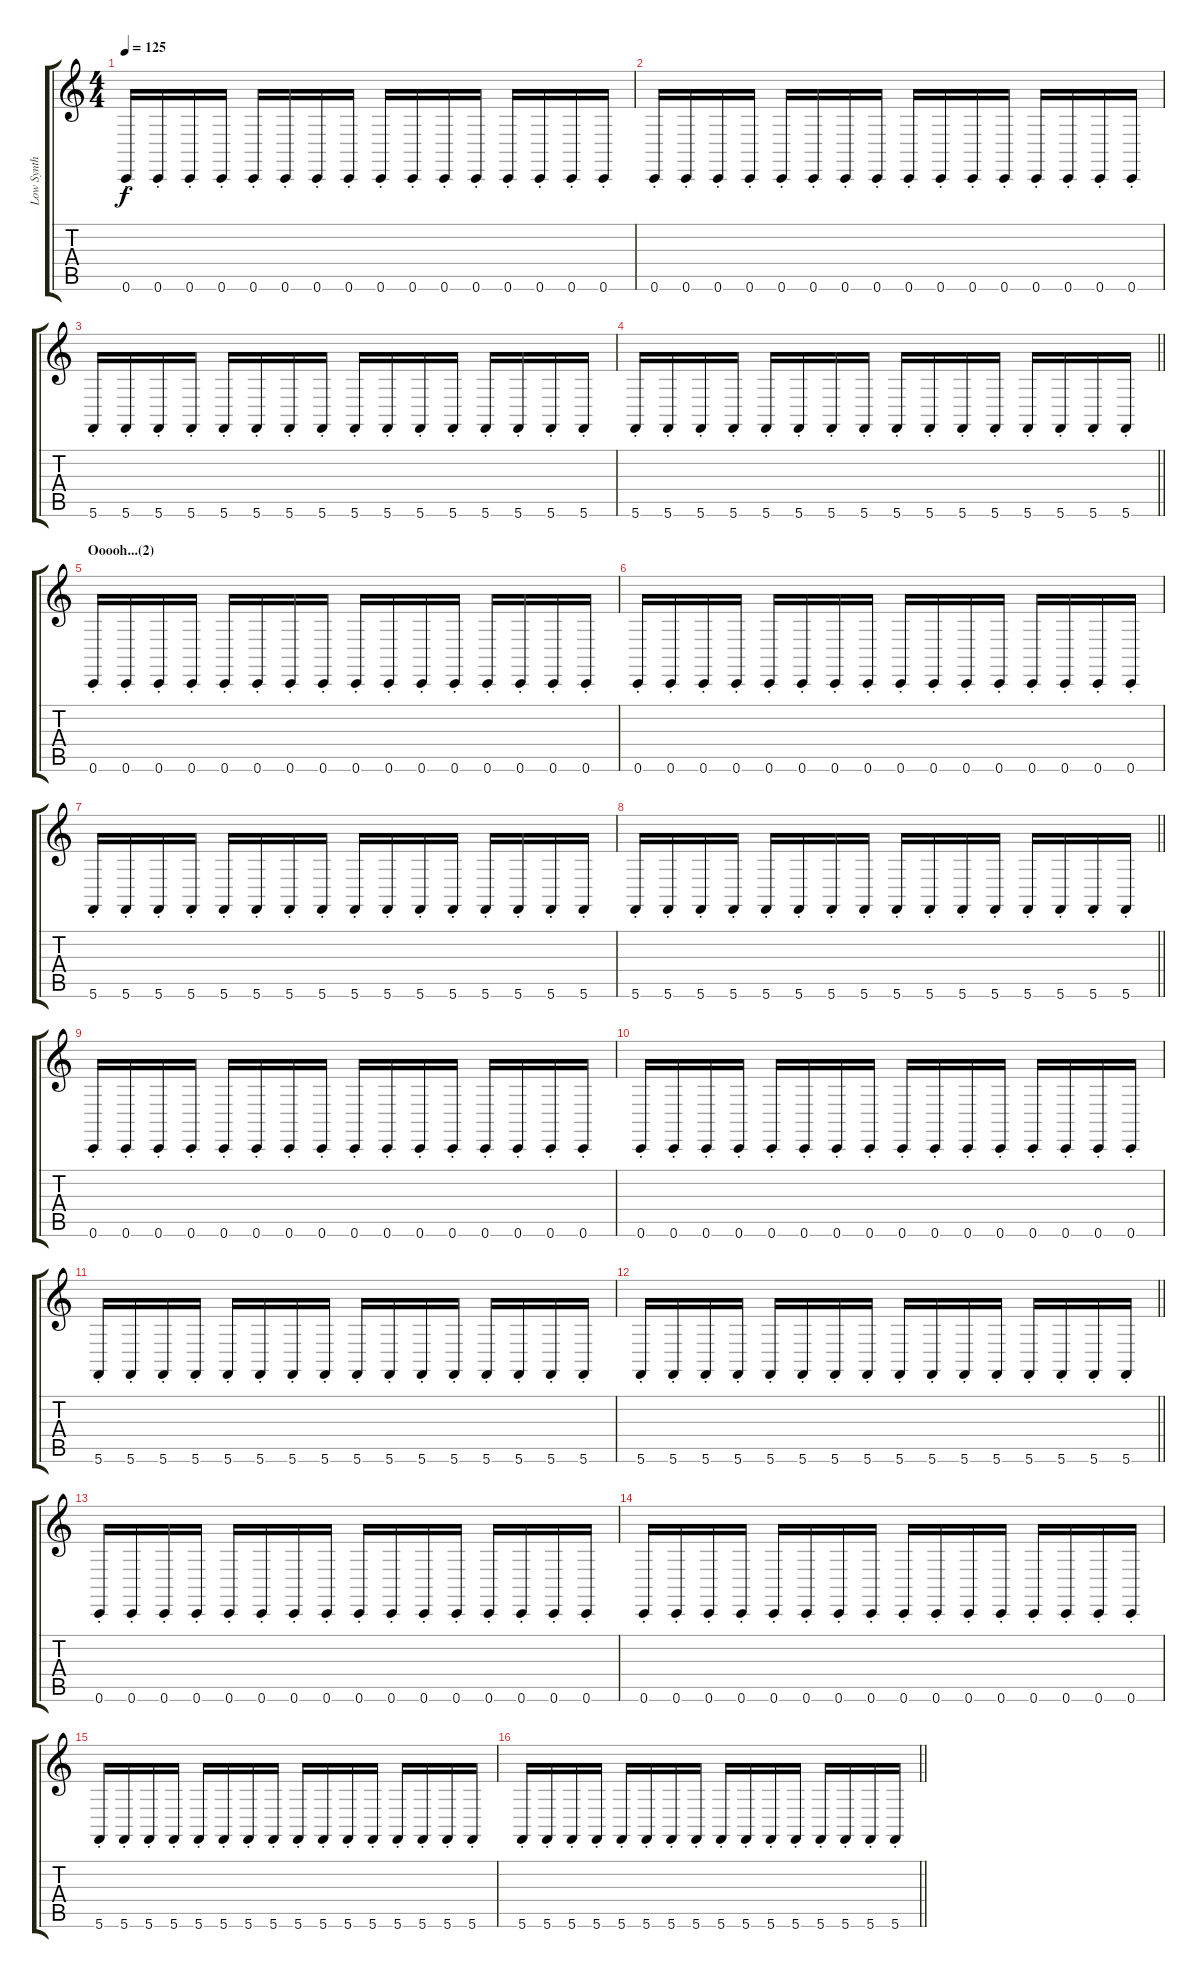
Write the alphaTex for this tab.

\track ("Low Synth (Gillian)" "Low Synth ") {instrument lead8bassandlead}
\staff {score tabs}
\tuning (D4 A3 F3 C3 G2 C2) {hide}
\ts (4 4)
\tempo 125
\clef g2
\ks c
0.6{st}.16{dy f} 0.6{st}.16 0.6{st}.16 0.6{st}.16 0.6{st}.16 0.6{st}.16 0.6{st}.16 0.6{st}.16 0.6{st}.16 0.6{st}.16 0.6{st}.16 0.6{st}.16 0.6{st}.16 0.6{st}.16 0.6{st}.16 0.6{st}.16 |
0.6{st}.16 0.6{st}.16 0.6{st}.16 0.6{st}.16 0.6{st}.16 0.6{st}.16 0.6{st}.16 0.6{st}.16 0.6{st}.16 0.6{st}.16 0.6{st}.16 0.6{st}.16 0.6{st}.16 0.6{st}.16 0.6{st}.16 0.6{st}.16 |
5.6{st}.16 5.6{st}.16 5.6{st}.16 5.6{st}.16 5.6{st}.16 5.6{st}.16 5.6{st}.16 5.6{st}.16 5.6{st}.16 5.6{st}.16 5.6{st}.16 5.6{st}.16 5.6{st}.16 5.6{st}.16 5.6{st}.16 5.6{st}.16 |
\barLineRight lightlight
5.6{st}.16 5.6{st}.16 5.6{st}.16 5.6{st}.16 5.6{st}.16 5.6{st}.16 5.6{st}.16 5.6{st}.16 5.6{st}.16 5.6{st}.16 5.6{st}.16 5.6{st}.16 5.6{st}.16 5.6{st}.16 5.6{st}.16 5.6{st}.16 |
\section ("" "Ooooh...(2)")
0.6{st}.16 0.6{st}.16 0.6{st}.16 0.6{st}.16 0.6{st}.16 0.6{st}.16 0.6{st}.16 0.6{st}.16 0.6{st}.16 0.6{st}.16 0.6{st}.16 0.6{st}.16 0.6{st}.16 0.6{st}.16 0.6{st}.16 0.6{st}.16 |
0.6{st}.16 0.6{st}.16 0.6{st}.16 0.6{st}.16 0.6{st}.16 0.6{st}.16 0.6{st}.16 0.6{st}.16 0.6{st}.16 0.6{st}.16 0.6{st}.16 0.6{st}.16 0.6{st}.16 0.6{st}.16 0.6{st}.16 0.6{st}.16 |
5.6{st}.16 5.6{st}.16 5.6{st}.16 5.6{st}.16 5.6{st}.16 5.6{st}.16 5.6{st}.16 5.6{st}.16 5.6{st}.16 5.6{st}.16 5.6{st}.16 5.6{st}.16 5.6{st}.16 5.6{st}.16 5.6{st}.16 5.6{st}.16 |
\barLineRight lightlight
5.6{st}.16 5.6{st}.16 5.6{st}.16 5.6{st}.16 5.6{st}.16 5.6{st}.16 5.6{st}.16 5.6{st}.16 5.6{st}.16 5.6{st}.16 5.6{st}.16 5.6{st}.16 5.6{st}.16 5.6{st}.16 5.6{st}.16 5.6{st}.16 |
0.6{st}.16 0.6{st}.16 0.6{st}.16 0.6{st}.16 0.6{st}.16 0.6{st}.16 0.6{st}.16 0.6{st}.16 0.6{st}.16 0.6{st}.16 0.6{st}.16 0.6{st}.16 0.6{st}.16 0.6{st}.16 0.6{st}.16 0.6{st}.16 |
0.6{st}.16 0.6{st}.16 0.6{st}.16 0.6{st}.16 0.6{st}.16 0.6{st}.16 0.6{st}.16 0.6{st}.16 0.6{st}.16 0.6{st}.16 0.6{st}.16 0.6{st}.16 0.6{st}.16 0.6{st}.16 0.6{st}.16 0.6{st}.16 |
5.6{st}.16 5.6{st}.16 5.6{st}.16 5.6{st}.16 5.6{st}.16 5.6{st}.16 5.6{st}.16 5.6{st}.16 5.6{st}.16 5.6{st}.16 5.6{st}.16 5.6{st}.16 5.6{st}.16 5.6{st}.16 5.6{st}.16 5.6{st}.16 |
\barLineRight lightlight
5.6{st}.16 5.6{st}.16 5.6{st}.16 5.6{st}.16 5.6{st}.16 5.6{st}.16 5.6{st}.16 5.6{st}.16 5.6{st}.16 5.6{st}.16 5.6{st}.16 5.6{st}.16 5.6{st}.16 5.6{st}.16 5.6{st}.16 5.6{st}.16 |
0.6{st}.16 0.6{st}.16 0.6{st}.16 0.6{st}.16 0.6{st}.16 0.6{st}.16 0.6{st}.16 0.6{st}.16 0.6{st}.16 0.6{st}.16 0.6{st}.16 0.6{st}.16 0.6{st}.16 0.6{st}.16 0.6{st}.16 0.6{st}.16 |
0.6{st}.16 0.6{st}.16 0.6{st}.16 0.6{st}.16 0.6{st}.16 0.6{st}.16 0.6{st}.16 0.6{st}.16 0.6{st}.16 0.6{st}.16 0.6{st}.16 0.6{st}.16 0.6{st}.16 0.6{st}.16 0.6{st}.16 0.6{st}.16 |
5.6{st}.16 5.6{st}.16 5.6{st}.16 5.6{st}.16 5.6{st}.16 5.6{st}.16 5.6{st}.16 5.6{st}.16 5.6{st}.16 5.6{st}.16 5.6{st}.16 5.6{st}.16 5.6{st}.16 5.6{st}.16 5.6{st}.16 5.6{st}.16 |
\barLineRight lightlight
5.6{st}.16 5.6{st}.16 5.6{st}.16 5.6{st}.16 5.6{st}.16 5.6{st}.16 5.6{st}.16 5.6{st}.16 5.6{st}.16 5.6{st}.16 5.6{st}.16 5.6{st}.16 5.6{st}.16 5.6{st}.16 5.6{st}.16 5.6{st}.16
